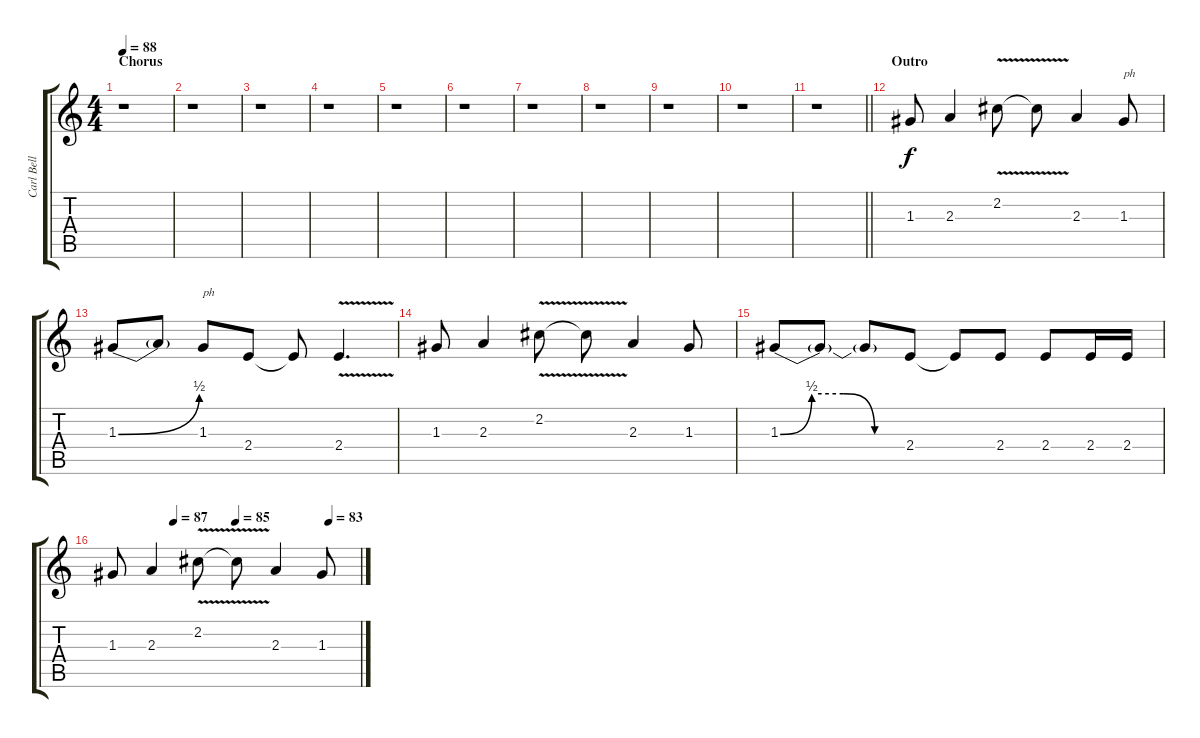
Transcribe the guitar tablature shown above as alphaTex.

\track ("Carl Bell (Lead Guitar)" "Carl Bell ") {instrument overdrivenguitar}
\staff {score tabs}
\tuning (E4 B3 G3 D3 A2 E2) {hide}
\ts (4 4)
\section ("" "Chorus")
\tempo 88
\clef g2
\ks c
r.1{dy f} |
r.1 |
r.1 |
r.1 |
r.1 |
r.1 |
r.1 |
r.1 |
r.1 |
r.1 |
\barLineRight lightlight
r.1 |
\section ("" "Outro")
1.3.8 2.3.4 2.2{v}.8 2.2{t}.8 2.3.4 1.3.8{txt "ph"} |
1.3{be (bend 0 0 60 2)}.8 1.3{t}.8 1.3.8{txt "ph"} 2.4.8 2.4{t}.8 2.4{v}.4{d} |
1.3.8 2.3.4 2.2{v}.8 2.2{t}.8 2.3.4 1.3.8 |
1.3{be (custom 0 0 15 2 30 2 45 0 60 0)}.8 1.3{t}.8 1.3{t}.8 2.4.8 2.4{t}.8 2.4.8 2.4.8 2.4.16 2.4.16 |
\tempo (87 0.25)
\tempo (85 0.5)
\tempo (83 0.875)
1.3.8 2.3.4 2.2{v}.8 2.2{t}.8 2.3.4 1.3.8
